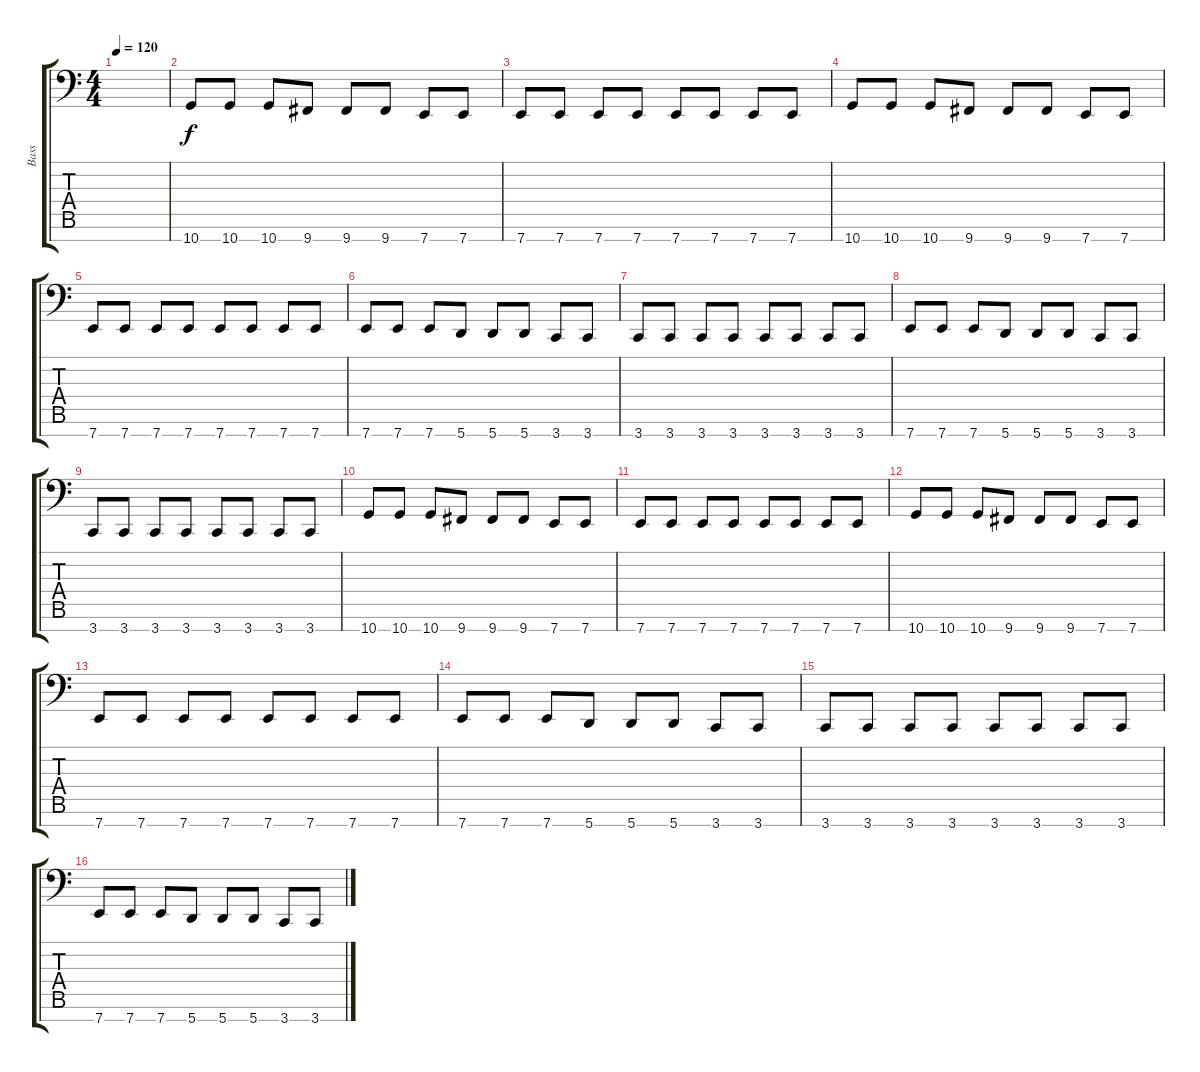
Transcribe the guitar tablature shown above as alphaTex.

\track ("Bass" "Bass") {instrument electricbasspick}
\staff {score tabs}
\tuning (E3 B2 G2 D2 A1 E1 A0) {hide}
\ts (4 4)
\tempo 120
\clef f4
\ks c
|
10.7.8 10.7.8 10.7.8 9.7.8 9.7.8 9.7.8 7.7.8 7.7.8 |
7.7.8 7.7.8 7.7.8 7.7.8 7.7.8 7.7.8 7.7.8 7.7.8 |
10.7.8 10.7.8 10.7.8 9.7.8 9.7.8 9.7.8 7.7.8 7.7.8 |
7.7.8 7.7.8 7.7.8 7.7.8 7.7.8 7.7.8 7.7.8 7.7.8 |
7.7.8 7.7.8 7.7.8 5.7.8 5.7.8 5.7.8 3.7.8 3.7.8 |
3.7.8 3.7.8 3.7.8 3.7.8 3.7.8 3.7.8 3.7.8 3.7.8 |
7.7.8 7.7.8 7.7.8 5.7.8 5.7.8 5.7.8 3.7.8 3.7.8 |
3.7.8 3.7.8 3.7.8 3.7.8 3.7.8 3.7.8 3.7.8 3.7.8 |
10.7.8 10.7.8 10.7.8 9.7.8 9.7.8 9.7.8 7.7.8 7.7.8 |
7.7.8 7.7.8 7.7.8 7.7.8 7.7.8 7.7.8 7.7.8 7.7.8 |
10.7.8 10.7.8 10.7.8 9.7.8 9.7.8 9.7.8 7.7.8 7.7.8 |
7.7.8 7.7.8 7.7.8 7.7.8 7.7.8 7.7.8 7.7.8 7.7.8 |
7.7.8 7.7.8 7.7.8 5.7.8 5.7.8 5.7.8 3.7.8 3.7.8 |
3.7.8 3.7.8 3.7.8 3.7.8 3.7.8 3.7.8 3.7.8 3.7.8 |
7.7.8 7.7.8 7.7.8 5.7.8 5.7.8 5.7.8 3.7.8 3.7.8
